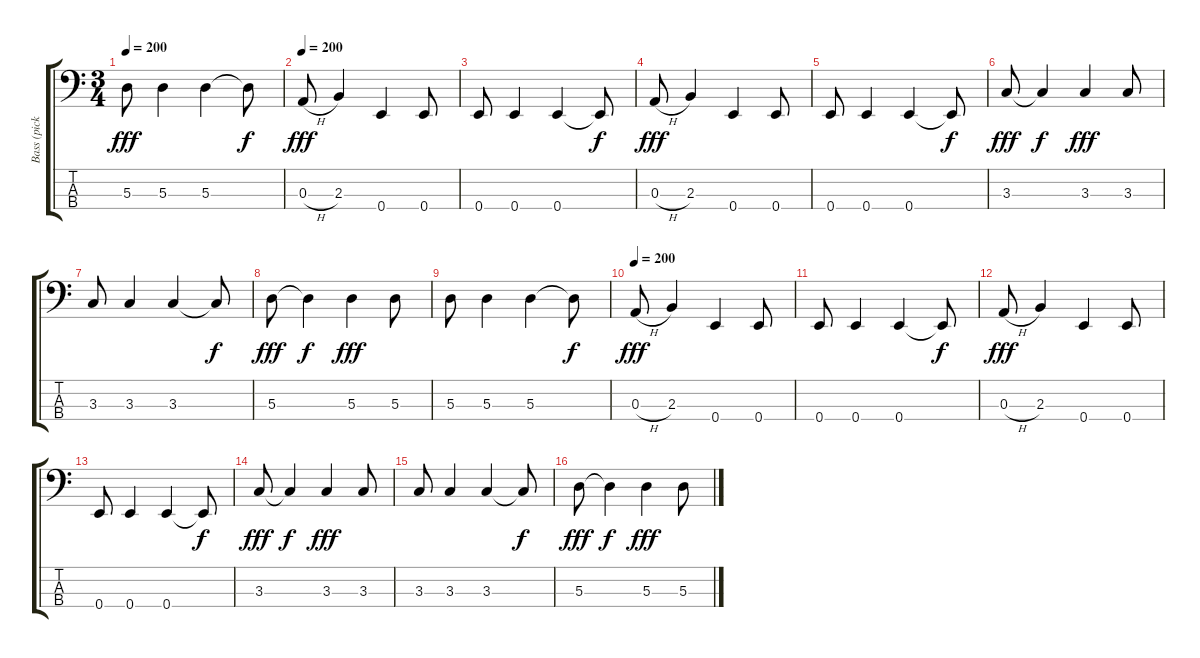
\track ("Bass (pick)" "Bass (pick") {instrument electricbasspick}
\staff {score tabs}
\tuning (G2 D2 A1 E1) {hide}
\ts (3 4)
\tempo 200
\clef f4
\ks c
5.3.8{dy fff} 5.3.4 5.3.4 5.3{t}.8{dy f} |
\tempo 200
0.3{h}.8{dy fff} 2.3.4 0.4.4 0.4.8 |
0.4.8 0.4.4 0.4.4 0.4{t}.8{dy f} |
0.3{h}.8{dy fff} 2.3.4 0.4.4 0.4.8 |
0.4.8 0.4.4 0.4.4 0.4{t}.8{dy f} |
3.3.8{dy fff} 3.3{t}.4{dy f} 3.3.4{dy fff} 3.3.8 |
3.3.8 3.3.4 3.3.4 3.3{t}.8{dy f} |
5.3.8{dy fff} 5.3{t}.4{dy f} 5.3.4{dy fff} 5.3.8 |
5.3.8 5.3.4 5.3.4 5.3{t}.8{dy f} |
\tempo 200
0.3{h}.8{dy fff} 2.3.4 0.4.4 0.4.8 |
0.4.8 0.4.4 0.4.4 0.4{t}.8{dy f} |
0.3{h}.8{dy fff} 2.3.4 0.4.4 0.4.8 |
0.4.8 0.4.4 0.4.4 0.4{t}.8{dy f} |
3.3.8{dy fff} 3.3{t}.4{dy f} 3.3.4{dy fff} 3.3.8 |
3.3.8 3.3.4 3.3.4 3.3{t}.8{dy f} |
5.3.8{dy fff} 5.3{t}.4{dy f} 5.3.4{dy fff} 5.3.8
